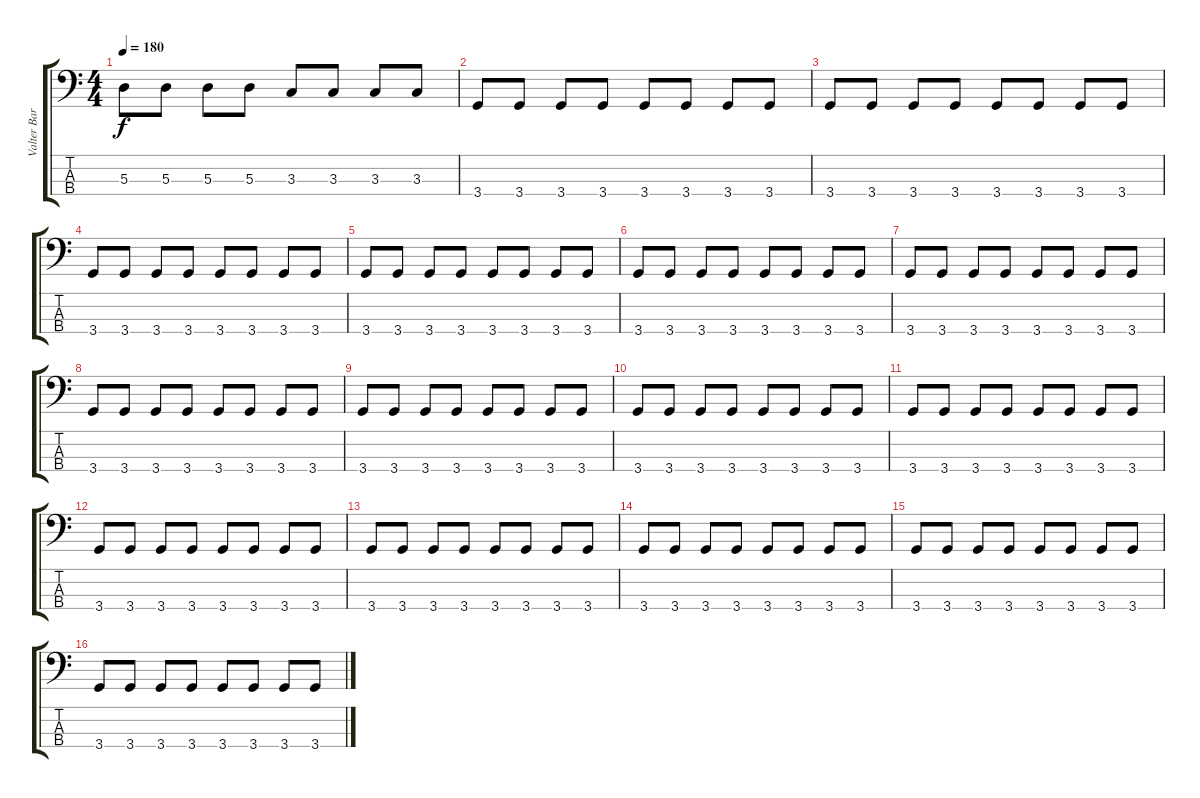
\track ("Valter Barros" "Valter Bar") {instrument electricbasspick}
\staff {score tabs}
\tuning (G2 D2 A1 E1) {hide}
\ts (4 4)
\tempo 180
\clef f4
\ks c
5.3.8{dy f} 5.3.8 5.3.8 5.3.8 3.3.8 3.3.8 3.3.8 3.3.8 |
3.4.8 3.4.8 3.4.8 3.4.8 3.4.8 3.4.8 3.4.8 3.4.8 |
3.4.8 3.4.8 3.4.8 3.4.8 3.4.8 3.4.8 3.4.8 3.4.8 |
3.4.8 3.4.8 3.4.8 3.4.8 3.4.8 3.4.8 3.4.8 3.4.8 |
3.4.8 3.4.8 3.4.8 3.4.8 3.4.8 3.4.8 3.4.8 3.4.8 |
3.4.8 3.4.8 3.4.8 3.4.8 3.4.8 3.4.8 3.4.8 3.4.8 |
3.4.8 3.4.8 3.4.8 3.4.8 3.4.8 3.4.8 3.4.8 3.4.8 |
3.4.8 3.4.8 3.4.8 3.4.8 3.4.8 3.4.8 3.4.8 3.4.8 |
3.4.8 3.4.8 3.4.8 3.4.8 3.4.8 3.4.8 3.4.8 3.4.8 |
3.4.8 3.4.8 3.4.8 3.4.8 3.4.8 3.4.8 3.4.8 3.4.8 |
3.4.8 3.4.8 3.4.8 3.4.8 3.4.8 3.4.8 3.4.8 3.4.8 |
3.4.8 3.4.8 3.4.8 3.4.8 3.4.8 3.4.8 3.4.8 3.4.8 |
3.4.8 3.4.8 3.4.8 3.4.8 3.4.8 3.4.8 3.4.8 3.4.8 |
3.4.8 3.4.8 3.4.8 3.4.8 3.4.8 3.4.8 3.4.8 3.4.8 |
3.4.8 3.4.8 3.4.8 3.4.8 3.4.8 3.4.8 3.4.8 3.4.8 |
3.4.8 3.4.8 3.4.8 3.4.8 3.4.8 3.4.8 3.4.8 3.4.8
